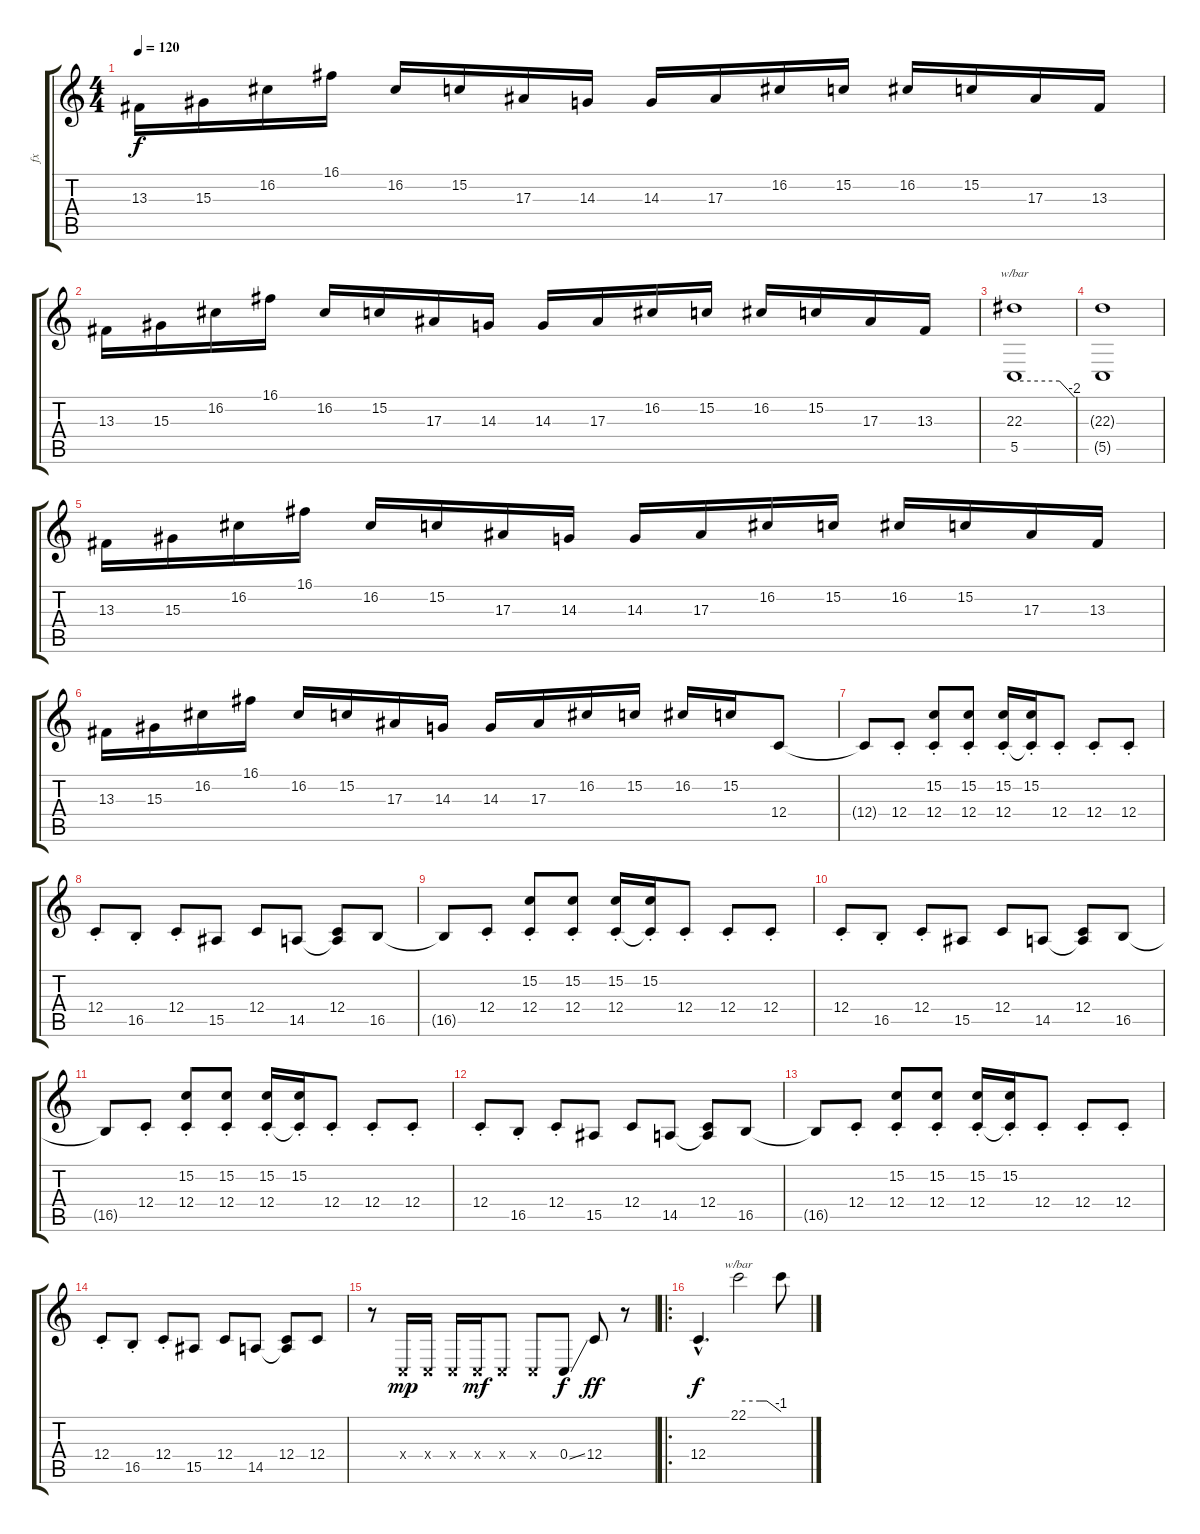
\track ("fx" "fx") {instrument lead1square}
\staff {score tabs}
\tuning (D4 A3 F3 C3 G2 D2) {hide}
\ts (4 4)
\tempo 120
\clef g2
\ks c
13.3.16{dy f volume 14} 15.3.16 16.2.16 16.1.16 16.2.16 15.2.16 17.3.16 14.3.16 14.3.16 17.3.16 16.2.16 15.2.16 16.2.16 15.2.16 17.3.16 13.3.16 |
13.3.16 15.3.16 16.2.16 16.1.16 16.2.16 15.2.16 17.3.16 14.3.16 14.3.16 17.3.16 16.2.16 15.2.16 16.2.16 15.2.16 17.3.16 13.3.16 |
(22.3 5.5).1{tbe (custom default 0 0 45 0 60 -8)} |
(22.3{t} 5.5{t}).1 |
13.3.16{volume 14} 15.3.16 16.2.16 16.1.16 16.2.16 15.2.16 17.3.16 14.3.16 14.3.16 17.3.16 16.2.16 15.2.16 16.2.16 15.2.16 17.3.16 13.3.16 |
13.3.16 15.3.16 16.2.16 16.1.16 16.2.16 15.2.16 17.3.16 14.3.16 14.3.16 17.3.16 16.2.16 15.2.16 16.2.16 15.2.16 12.4.8{volume 15} |
12.4{t}.8 12.4{st}.8 (15.2{st} 12.4{st}).8 (15.2{st} 12.4{st}).8 (15.2{st} 12.4{st}).16 (15.2{st} 12.4{t}).16 12.4{st}.8 12.4{st}.8 12.4{st}.8 |
12.4{st}.8 16.5{st}.8 12.4{st}.8 15.5.8 12.4.8 14.5.8 (12.4 14.5{t}).8 16.5.8 |
16.5{t}.8 12.4{st}.8 (15.2{st} 12.4{st}).8 (15.2{st} 12.4{st}).8 (15.2{st} 12.4{st}).16 (15.2{st} 12.4{t}).16 12.4{st}.8 12.4{st}.8 12.4{st}.8 |
12.4{st}.8 16.5{st}.8 12.4{st}.8 15.5.8 12.4.8 14.5.8 (12.4 14.5{t}).8 16.5.8 |
16.5{t}.8 12.4{st}.8 (15.2{st} 12.4{st}).8 (15.2{st} 12.4{st}).8 (15.2{st} 12.4{st}).16 (15.2{st} 12.4{t}).16 12.4{st}.8 12.4{st}.8 12.4{st}.8 |
12.4{st}.8 16.5{st}.8 12.4{st}.8 15.5.8 12.4.8 14.5.8 (12.4 14.5{t}).8 16.5.8 |
16.5{t}.8 12.4{st}.8 (15.2{st} 12.4{st}).8 (15.2{st} 12.4{st}).8 (15.2{st} 12.4{st}).16 (15.2{st} 12.4{t}).16 12.4{st}.8 12.4{st}.8 12.4{st}.8 |
12.4{st}.8 16.5{st}.8 12.4{st}.8 15.5.8 12.4.8 14.5.8 (12.4 14.5{t}).8 12.4.8 |
r.8 0.4{x}.16{dy mp} 0.4{x}.16 0.4{x}.16 0.4{x}.16{dy mf} 0.4{x}.8 0.4{x}.8 0.4{ss}.8{dy f} 12.4.8{dy ff} r.8 |
\ro
12.4{hac}.4{d dy f} 22.1.2{tbe (custom default 0 0 30 0 40 0 60 -4)} 22.1{t}.8
